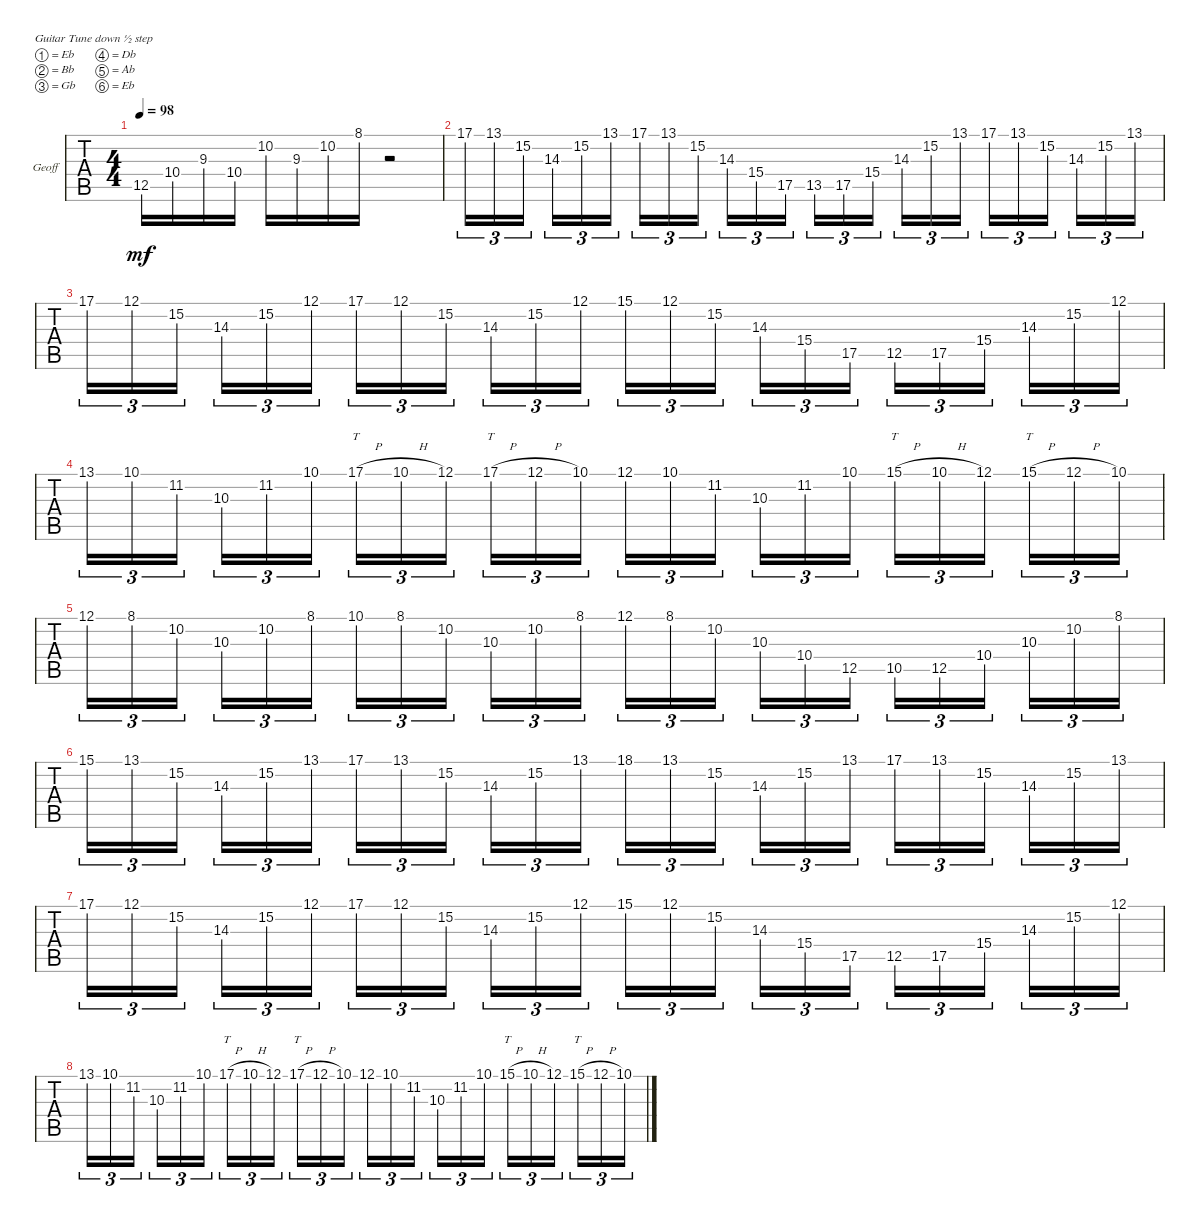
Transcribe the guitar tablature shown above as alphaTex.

\defaultSystemsLayout 4
\bracketExtendMode groupsimilarinstruments
\firstSystemTrackNameOrientation horizontal
\otherSystemsTrackNameOrientation horizontal
\track ("Geoff" "Geoff") {instrument acousticguitarsteel}
\staff {tabs}
\tuning (Eb4 Bb3 Gb3 Db3 Ab2 Eb2)
\ts (4 4)
\tempo 98
\clef g2
\ks c
12.5.16{dy mf} 10.4.16 9.3.16 10.4.16 10.2.16 9.3.16 10.2.16 8.1.16 r.2 |
17.1.16{tu (3 2)} 13.1.16{tu (3 2)} 15.2.16{tu (3 2)} 14.3.16{tu (3 2)} 15.2.16{tu (3 2)} 13.1.16{tu (3 2)} 17.1.16{tu (3 2)} 13.1.16{tu (3 2)} 15.2.16{tu (3 2)} 14.3.16{tu (3 2)} 15.4.16{tu (3 2)} 17.5.16{tu (3 2)} 13.5.16{tu (3 2)} 17.5.16{tu (3 2)} 15.4.16{tu (3 2)} 14.3.16{tu (3 2)} 15.2.16{tu (3 2)} 13.1.16{tu (3 2)} 17.1.16{tu (3 2)} 13.1.16{tu (3 2)} 15.2.16{tu (3 2)} 14.3.16{tu (3 2)} 15.2.16{tu (3 2)} 13.1.16{tu (3 2)} |
17.1.16{tu (3 2)} 12.1.16{tu (3 2)} 15.2.16{tu (3 2)} 14.3.16{tu (3 2)} 15.2.16{tu (3 2)} 12.1.16{tu (3 2)} 17.1.16{tu (3 2)} 12.1.16{tu (3 2)} 15.2.16{tu (3 2)} 14.3.16{tu (3 2)} 15.2.16{tu (3 2)} 12.1.16{tu (3 2)} 15.1.16{tu (3 2)} 12.1.16{tu (3 2)} 15.2.16{tu (3 2)} 14.3.16{tu (3 2)} 15.4.16{tu (3 2)} 17.5.16{tu (3 2)} 12.5.16{tu (3 2)} 17.5.16{tu (3 2)} 15.4.16{tu (3 2)} 14.3.16{tu (3 2)} 15.2.16{tu (3 2)} 12.1.16{tu (3 2)} |
13.1.16{tu (3 2)} 10.1.16{tu (3 2)} 11.2.16{tu (3 2)} 10.3.16{tu (3 2)} 11.2.16{tu (3 2)} 10.1.16{tu (3 2)} 17.1{h}.16{tt tu (3 2)} 10.1{h}.16{tu (3 2)} 12.1.16{tu (3 2)} 17.1{h}.16{tt tu (3 2)} 12.1{h}.16{tu (3 2)} 10.1.16{tu (3 2)} 12.1.16{tu (3 2)} 10.1.16{tu (3 2)} 11.2.16{tu (3 2)} 10.3.16{tu (3 2)} 11.2.16{tu (3 2)} 10.1.16{tu (3 2)} 15.1{h}.16{tt tu (3 2)} 10.1{h}.16{tu (3 2)} 12.1.16{tu (3 2)} 15.1{h}.16{tt tu (3 2)} 12.1{h}.16{tu (3 2)} 10.1.16{tu (3 2)} |
12.1.16{tu (3 2)} 8.1.16{tu (3 2)} 10.2.16{tu (3 2)} 10.3.16{tu (3 2)} 10.2.16{tu (3 2)} 8.1.16{tu (3 2)} 10.1.16{tu (3 2)} 8.1.16{tu (3 2)} 10.2.16{tu (3 2)} 10.3.16{tu (3 2)} 10.2.16{tu (3 2)} 8.1.16{tu (3 2)} 12.1.16{tu (3 2)} 8.1.16{tu (3 2)} 10.2.16{tu (3 2)} 10.3.16{tu (3 2)} 10.4.16{tu (3 2)} 12.5.16{tu (3 2)} 10.5.16{tu (3 2)} 12.5.16{tu (3 2)} 10.4.16{tu (3 2)} 10.3.16{tu (3 2)} 10.2.16{tu (3 2)} 8.1.16{tu (3 2)} |
15.1.16{tu (3 2)} 13.1.16{tu (3 2)} 15.2.16{tu (3 2)} 14.3.16{tu (3 2)} 15.2.16{tu (3 2)} 13.1.16{tu (3 2)} 17.1.16{tu (3 2)} 13.1.16{tu (3 2)} 15.2.16{tu (3 2)} 14.3.16{tu (3 2)} 15.2.16{tu (3 2)} 13.1.16{tu (3 2)} 18.1.16{tu (3 2)} 13.1.16{tu (3 2)} 15.2.16{tu (3 2)} 14.3.16{tu (3 2)} 15.2.16{tu (3 2)} 13.1.16{tu (3 2)} 17.1.16{tu (3 2)} 13.1.16{tu (3 2)} 15.2.16{tu (3 2)} 14.3.16{tu (3 2)} 15.2.16{tu (3 2)} 13.1.16{tu (3 2)} |
17.1.16{tu (3 2)} 12.1.16{tu (3 2)} 15.2.16{tu (3 2)} 14.3.16{tu (3 2)} 15.2.16{tu (3 2)} 12.1.16{tu (3 2)} 17.1.16{tu (3 2)} 12.1.16{tu (3 2)} 15.2.16{tu (3 2)} 14.3.16{tu (3 2)} 15.2.16{tu (3 2)} 12.1.16{tu (3 2)} 15.1.16{tu (3 2)} 12.1.16{tu (3 2)} 15.2.16{tu (3 2)} 14.3.16{tu (3 2)} 15.4.16{tu (3 2)} 17.5.16{tu (3 2)} 12.5.16{tu (3 2)} 17.5.16{tu (3 2)} 15.4.16{tu (3 2)} 14.3.16{tu (3 2)} 15.2.16{tu (3 2)} 12.1.16{tu (3 2)} |
13.1.16{tu (3 2)} 10.1.16{tu (3 2)} 11.2.16{tu (3 2)} 10.3.16{tu (3 2)} 11.2.16{tu (3 2)} 10.1.16{tu (3 2)} 17.1{h}.16{tt tu (3 2)} 10.1{h}.16{tu (3 2)} 12.1.16{tu (3 2)} 17.1{h}.16{tt tu (3 2)} 12.1{h}.16{tu (3 2)} 10.1.16{tu (3 2)} 12.1.16{tu (3 2)} 10.1.16{tu (3 2)} 11.2.16{tu (3 2)} 10.3.16{tu (3 2)} 11.2.16{tu (3 2)} 10.1.16{tu (3 2)} 15.1{h}.16{tt tu (3 2)} 10.1{h}.16{tu (3 2)} 12.1.16{tu (3 2)} 15.1{h}.16{tt tu (3 2)} 12.1{h}.16{tu (3 2)} 10.1.16{tu (3 2)}
